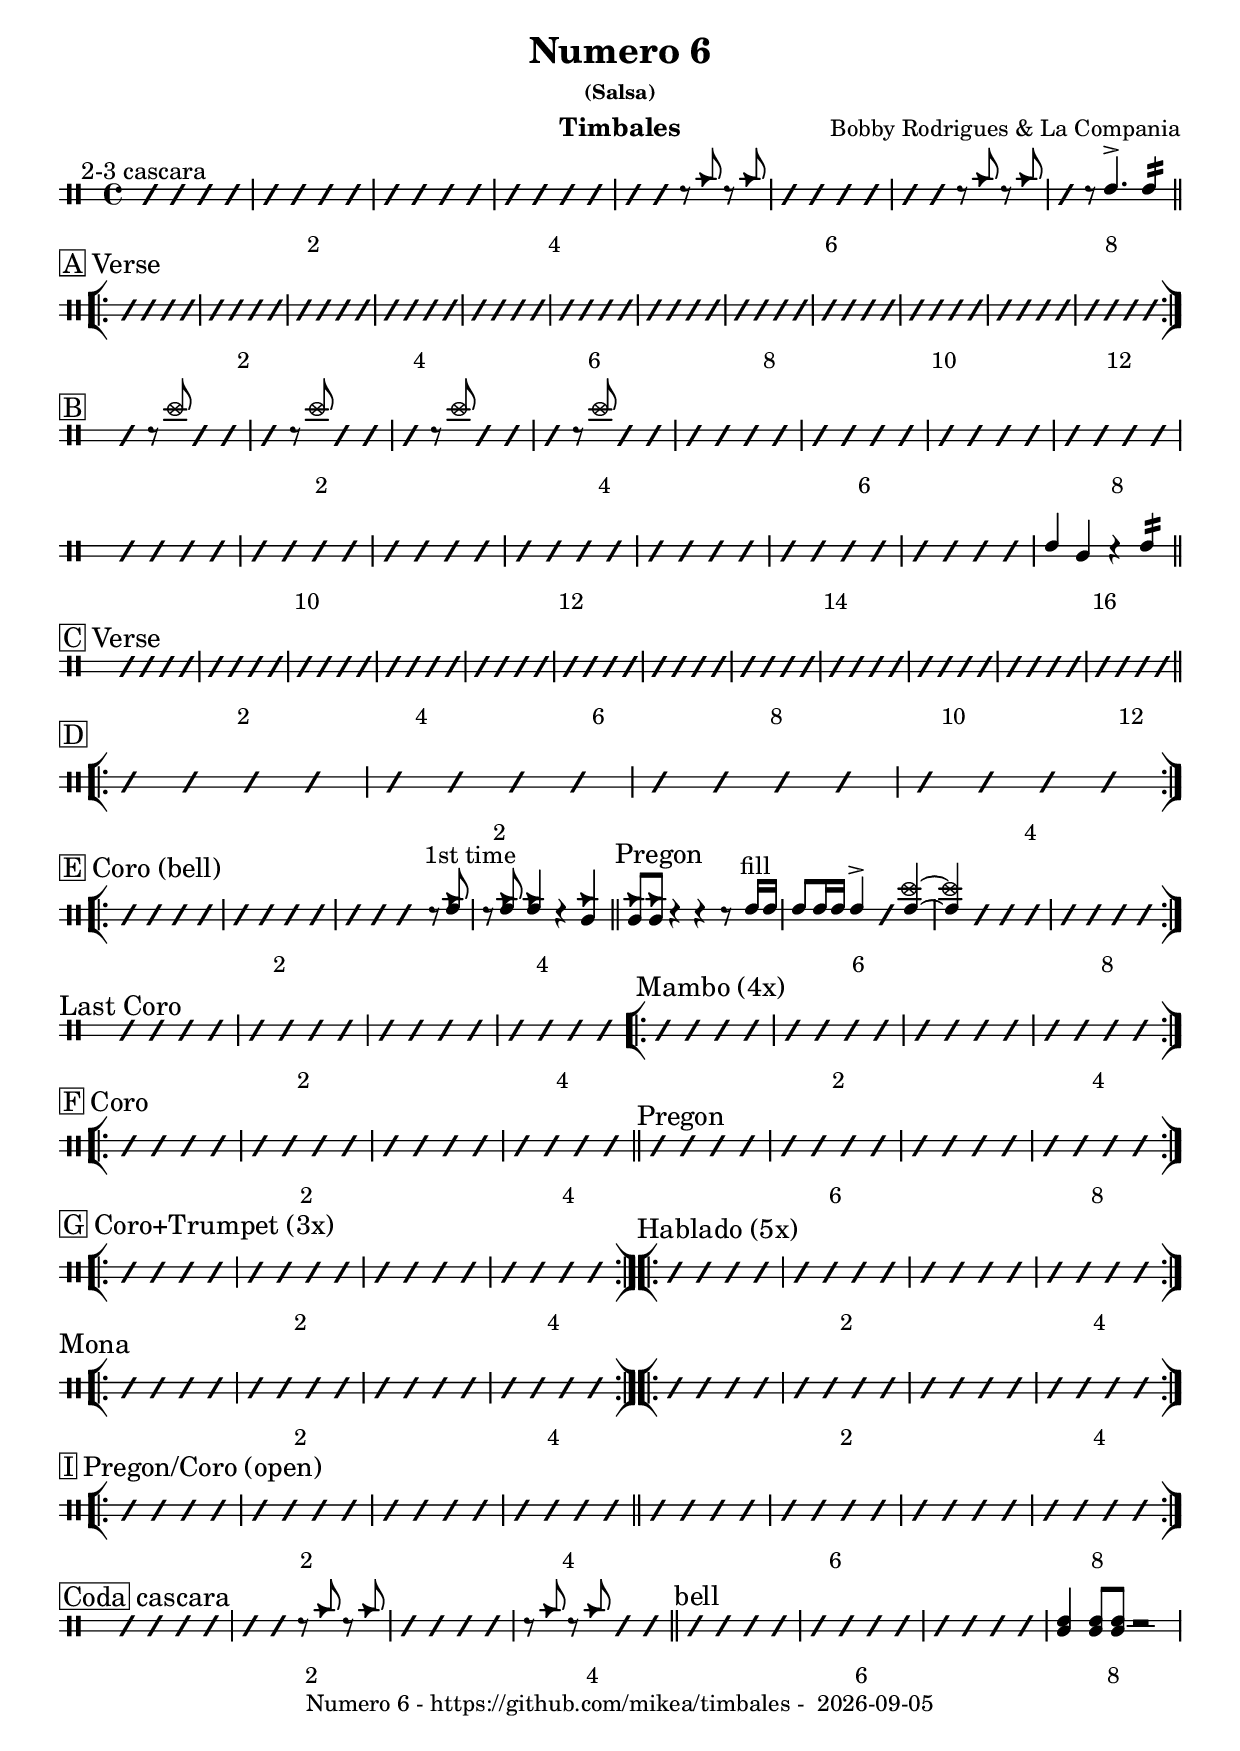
\version "2.24.2"
\include "charts/common.ly"

date = #(strftime "%Y-%m-%d" (localtime (current-time)))

\header {
  title = "Numero 6"
  composer = "Bobby Rodrigues & La Compania"
  subsubtitle = "(Salsa)"
  instrument = "Timbales"
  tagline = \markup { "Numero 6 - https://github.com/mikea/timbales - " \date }
}

\newTimbalesStaff <<
    \newDrumVoiceOne \drummode { 
        % \tempo 4 = 175

        % intro
        \textMark "2-3 cascara"
        \comp #4 | \comp #4 | \comp #4 | \comp #4 |
        \rs \rs r8 cb8 r8 cb8 | \comp #4  | \rs \rs r8 cb8 r8 cb8 | \rs r8 timh4.^> timh4:16 |


        \bar "[|:-||"

        % A
        \sect "A" "Verse"
        \comp #4 | \comp #4 | \comp #4 | \comp #4 |
        \comp #4 | \comp #4 | \comp #4 | \comp #4 |
        \comp #4 | \comp #4 | \comp #4 | \comp #4 |

        \bar ":|]" 

        % B
        \sect "B" ""
        \rs r8 cymc8 \rs \rs | \rs r8 cymc8 \rs \rs | \rs r8 cymc8 \rs \rs | \rs r8 cymc8 \rs \rs |
        \comp #4 | \comp #4 | \comp #4 | \comp #4 |
        \comp #4 | \comp #4 | \comp #4 | \comp #4 |
        \comp #4 | \comp #4 | \comp #4 | timh4 timl r4 timh4:16 |

        \bar "||"

        % C
        \sect "C" "Verse"
        \comp #4 | \comp #4 | \comp #4 | \comp #4 |
        \comp #4 | \comp #4 | \comp #4 | \comp #4 |
        \comp #4 | \comp #4 | \comp #4 | \comp #4 |

        \bar "[|:-||"

        % D
        \sect "D" ""
        \comp #4 | \comp #4 | \comp #4 | \comp #4 |

        \bar ":|][|:" 

        % E
        \sect "E" "Coro (bell)"
        \comp #4 | \comp #4 | 
        \rs \rs \rs \textMark "1st time" r8 <<timh8 cb8>> | r8 <<timh8 cb8>> <<timh4 cb4>> r4 <<timl4 cb4>> |
        \bar "||"
        \sectionLabel "Pregon"
        <<timl8 cb8>> <<timl8 cb8>> r4 r4 r8 \textMark "fill" timh16 16 | timh8 timh16 16 timh4^> \rs <<timh4~ cymc4~>> | <<timh4 cymc4>> \rs \rs \rs | \comp #4 |
        \bar ":|]" 
        \rbar
        \break
        \sectionLabel "Last Coro"
        \comp #4 | \comp #4 | \comp #4 | \comp #4 |

        \sectionLabel "Mambo (4x)"
        \rbar
        \bar "[|:-||"
        \comp #4 | \comp #4 | \comp #4 | \comp #4 |

        \bar ":|][|:" 

        % F
        \sect "F" "Coro"
        \comp #4 | \comp #4 | \comp #4 | \comp #4 |
        \bar "||"
        \sectionLabel "Pregon"
        \comp #4 | \comp #4 | \comp #4 | \comp #4 |

        \bar ":|][|:" 

        % G
        \sect "G" "Coro+Trumpet (3x)"
        \comp #4 | \comp #4 | \comp #4 | \comp #4 |
        \sectionLabel "Hablado (5x)"
        \bar ":|][|:" \rbar
        \comp #4 | \comp #4 | \comp #4 | \comp #4 |
        \bar ":|][|:" \rbar
        \sectionLabel "Mona"
        \comp #4 | \comp #4 | \comp #4 | \comp #4 |
        \bar ":|][|:" \rbar
        \comp #4 | \comp #4 | \comp #4 | \comp #4 |

        \bar ":|][|:" 

        % I
        \sect "I" "Pregon/Coro (open)"
        \comp #4 | \comp #4 | \comp #4 | \comp #4 |
        \bar "||"
        \comp #4 | \comp #4 | \comp #4 | \comp #4 |

        \bar ":|]" 

        % Coda
        \sect "Coda" "cascara"
        \comp #4 |  \rs \rs r8 cb8 r8 cb8 | \comp #4 | r8 cb8 r8 cb8  \rs  \rs  |
        \bar "||"
        \sectionLabel "bell"
        \comp #4 | \comp #4 | \comp #4 | <<timl4 timh4>> <<timl8 timh8>> <<timl8 timh8>> r2 |

        \fine
    }
>>
